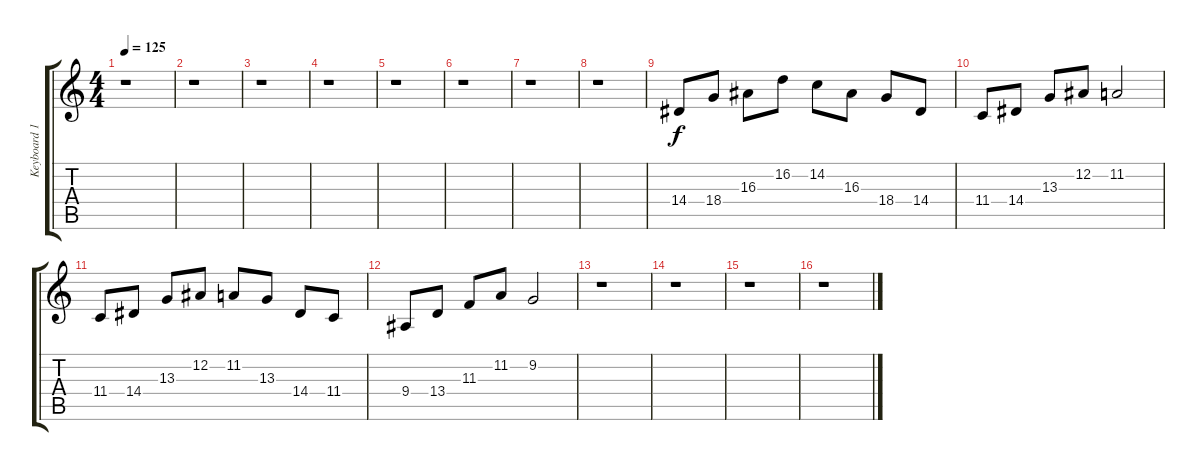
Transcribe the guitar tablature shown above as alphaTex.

\track ("Keyboard 1" "Keyboard 1") {instrument synthstrings2}
\staff {score tabs}
\tuning (Eb4 Bb3 Gb3 Db3 Ab2 Eb2) {hide}
\ts (4 4)
\tempo 125
\clef g2
\ks c
r.1{dy f} |
r.1 |
r.1 |
r.1 |
r.1 |
r.1 |
r.1 |
r.1 |
14.4.8 18.4.8 16.3.8 16.2.8 14.2.8 16.3.8 18.4.8 14.4.8 |
11.4.8 14.4.8 13.3.8 12.2.8 11.2.2 |
11.4.8 14.4.8 13.3.8 12.2.8 11.2.8 13.3.8 14.4.8 11.4.8 |
9.4.8 13.4.8 11.3.8 11.2.8 9.2.2 |
r.1 |
r.1 |
r.1 |
r.1
